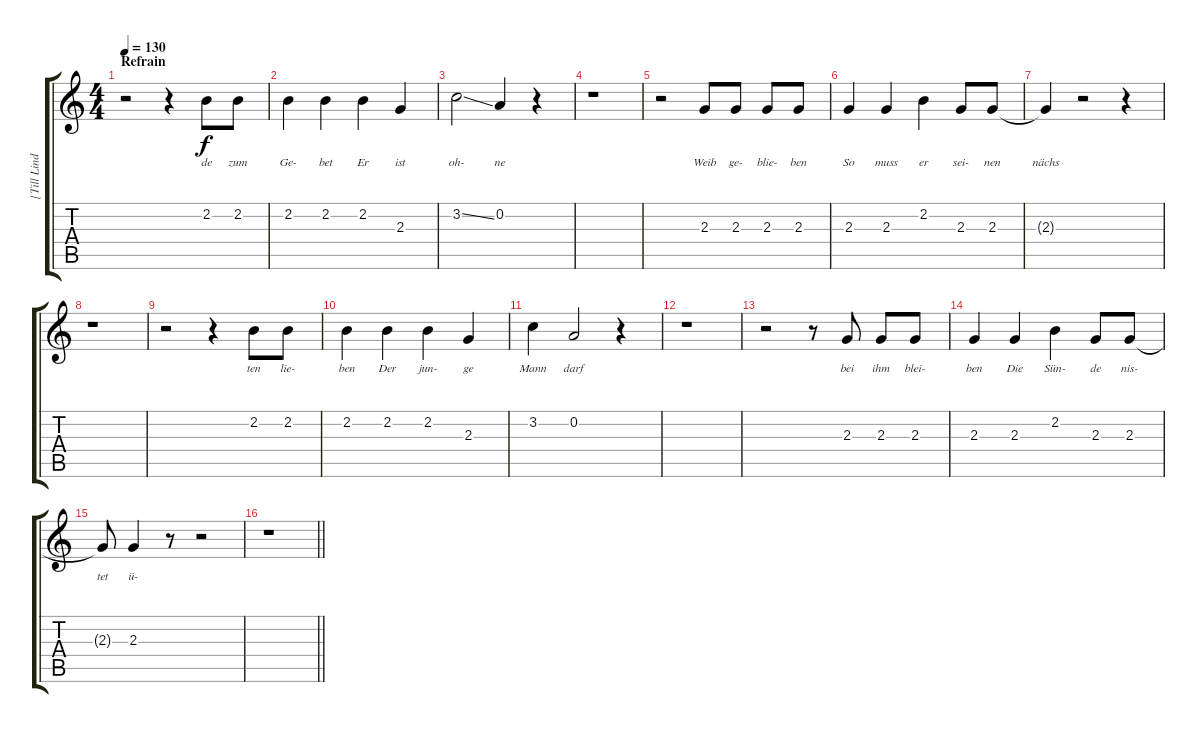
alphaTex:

\track ("[Till Lindemann]  Singing" "[Till Lind") {instrument electricguitarclean}
\staff {score tabs}
\tuning (D4 A3 F3 C3 G2 C2) {hide}
\ts (4 4)
\section ("" "Refrain")
\tempo 130
\clef g2
\ks c
r.2{dy f} r.4 2.2.8{lyrics (0 "de") lyrics (1 "") lyrics (2 "") lyrics (3 "") lyrics (4 "")} 2.2.8{lyrics (0 "zum") lyrics (1 "") lyrics (2 "") lyrics (3 "") lyrics (4 "")} |
2.2.4{lyrics (0 "Ge-") lyrics (1 "") lyrics (2 "") lyrics (3 "") lyrics (4 "")} 2.2.4{lyrics (0 "bet") lyrics (1 "") lyrics (2 "") lyrics (3 "") lyrics (4 "")} 2.2.4{lyrics (0 "Er") lyrics (1 "") lyrics (2 "") lyrics (3 "") lyrics (4 "")} 2.3.4{lyrics (0 "ist") lyrics (1 "") lyrics (2 "") lyrics (3 "") lyrics (4 "")} |
3.2{ss}.2{lyrics (0 "oh-") lyrics (1 "") lyrics (2 "") lyrics (3 "") lyrics (4 "")} 0.2.4{lyrics (0 "ne") lyrics (1 "") lyrics (2 "") lyrics (3 "") lyrics (4 "")} r.4 |
r.1 |
r.2 2.3.8{lyrics (0 "Weib") lyrics (1 "") lyrics (2 "") lyrics (3 "") lyrics (4 "")} 2.3.8{lyrics (0 "ge-") lyrics (1 "") lyrics (2 "") lyrics (3 "") lyrics (4 "")} 2.3.8{lyrics (0 "blie-") lyrics (1 "") lyrics (2 "") lyrics (3 "") lyrics (4 "")} 2.3.8{lyrics (0 "ben") lyrics (1 "") lyrics (2 "") lyrics (3 "") lyrics (4 "")} |
2.3.4{lyrics (0 "So") lyrics (1 "") lyrics (2 "") lyrics (3 "") lyrics (4 "")} 2.3.4{lyrics (0 "muss") lyrics (1 "") lyrics (2 "") lyrics (3 "") lyrics (4 "")} 2.2.4{lyrics (0 "er") lyrics (1 "") lyrics (2 "") lyrics (3 "") lyrics (4 "")} 2.3.8{lyrics (0 "sei-") lyrics (1 "") lyrics (2 "") lyrics (3 "") lyrics (4 "")} 2.3.8{lyrics (0 "nen") lyrics (1 "") lyrics (2 "") lyrics (3 "") lyrics (4 "")} |
2.3{t}.4{lyrics (0 "nächs") lyrics (1 "") lyrics (2 "") lyrics (3 "") lyrics (4 "")} r.2 r.4 |
r.1 |
r.2 r.4 2.2.8{lyrics (0 "ten") lyrics (1 "") lyrics (2 "") lyrics (3 "") lyrics (4 "")} 2.2.8{lyrics (0 "lie-") lyrics (1 "") lyrics (2 "") lyrics (3 "") lyrics (4 "")} |
2.2.4{lyrics (0 "ben") lyrics (1 "") lyrics (2 "") lyrics (3 "") lyrics (4 "")} 2.2.4{lyrics (0 "Der") lyrics (1 "") lyrics (2 "") lyrics (3 "") lyrics (4 "")} 2.2.4{lyrics (0 "jun-") lyrics (1 "") lyrics (2 "") lyrics (3 "") lyrics (4 "")} 2.3.4{lyrics (0 "ge") lyrics (1 "") lyrics (2 "") lyrics (3 "") lyrics (4 "")} |
3.2.4{lyrics (0 "Mann") lyrics (1 "") lyrics (2 "") lyrics (3 "") lyrics (4 "")} 0.2.2{lyrics (0 "darf") lyrics (1 "") lyrics (2 "") lyrics (3 "") lyrics (4 "")} r.4 |
r.1 |
r.2 r.8 2.3.8{lyrics (0 "bei") lyrics (1 "") lyrics (2 "") lyrics (3 "") lyrics (4 "")} 2.3.8{lyrics (0 "ihm") lyrics (1 "") lyrics (2 "") lyrics (3 "") lyrics (4 "")} 2.3.8{lyrics (0 "blei-") lyrics (1 "") lyrics (2 "") lyrics (3 "") lyrics (4 "")} |
2.3.4{lyrics (0 "ben") lyrics (1 "") lyrics (2 "") lyrics (3 "") lyrics (4 "")} 2.3.4{lyrics (0 "Die") lyrics (1 "") lyrics (2 "") lyrics (3 "") lyrics (4 "")} 2.2.4{lyrics (0 "Sün-") lyrics (1 "") lyrics (2 "") lyrics (3 "") lyrics (4 "")} 2.3.8{lyrics (0 "de") lyrics (1 "") lyrics (2 "") lyrics (3 "") lyrics (4 "")} 2.3.8{lyrics (0 "nis-") lyrics (1 "") lyrics (2 "") lyrics (3 "") lyrics (4 "")} |
2.3{t}.8{lyrics (0 "tet") lyrics (1 "") lyrics (2 "") lyrics (3 "") lyrics (4 "")} 2.3.4{lyrics (0 "ü-") lyrics (1 "") lyrics (2 "") lyrics (3 "") lyrics (4 "")} r.8 r.2 |
\barLineRight lightlight
r.1
